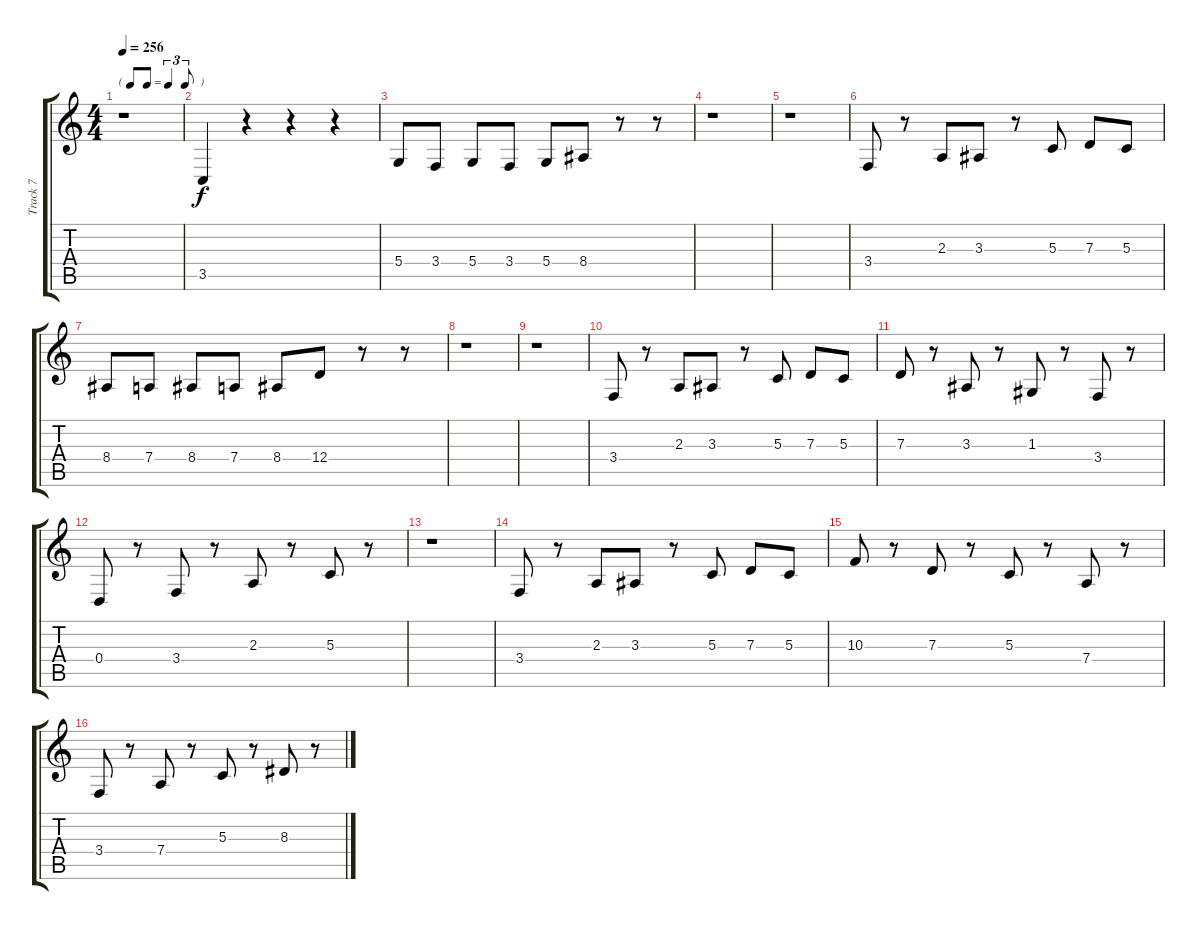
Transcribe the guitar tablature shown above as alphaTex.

\track ("Track 7" "Track 7") {instrument trombone}
\staff {score tabs}
\tuning (E4 B3 G3 D3 A2 E2) {hide}
\ts (4 4)
\tf triplet8th
\tempo 256
\clef g2
\ks c
r.1{dy f} |
3.5.4 r.4 r.4 r.4 |
5.4.8 3.4.8 5.4.8 3.4.8 5.4.8 8.4.8 r.8 r.8 |
r.1 |
r.1 |
3.4.8 r.8 2.3.8 3.3.8 r.8 5.3.8 7.3.8 5.3.8 |
8.4.8 7.4.8 8.4.8 7.4.8 8.4.8 12.4.8 r.8 r.8 |
r.1 |
r.1 |
3.4.8 r.8 2.3.8 3.3.8 r.8 5.3.8 7.3.8 5.3.8 |
7.3.8 r.8 3.3.8 r.8 1.3.8 r.8 3.4.8 r.8 |
0.4.8 r.8 3.4.8 r.8 2.3.8 r.8 5.3.8 r.8 |
r.1 |
3.4.8 r.8 2.3.8 3.3.8 r.8 5.3.8 7.3.8 5.3.8 |
10.3.8 r.8 7.3.8 r.8 5.3.8 r.8 7.4.8 r.8 |
3.4.8 r.8 7.4.8 r.8 5.3.8 r.8 8.3.8 r.8
